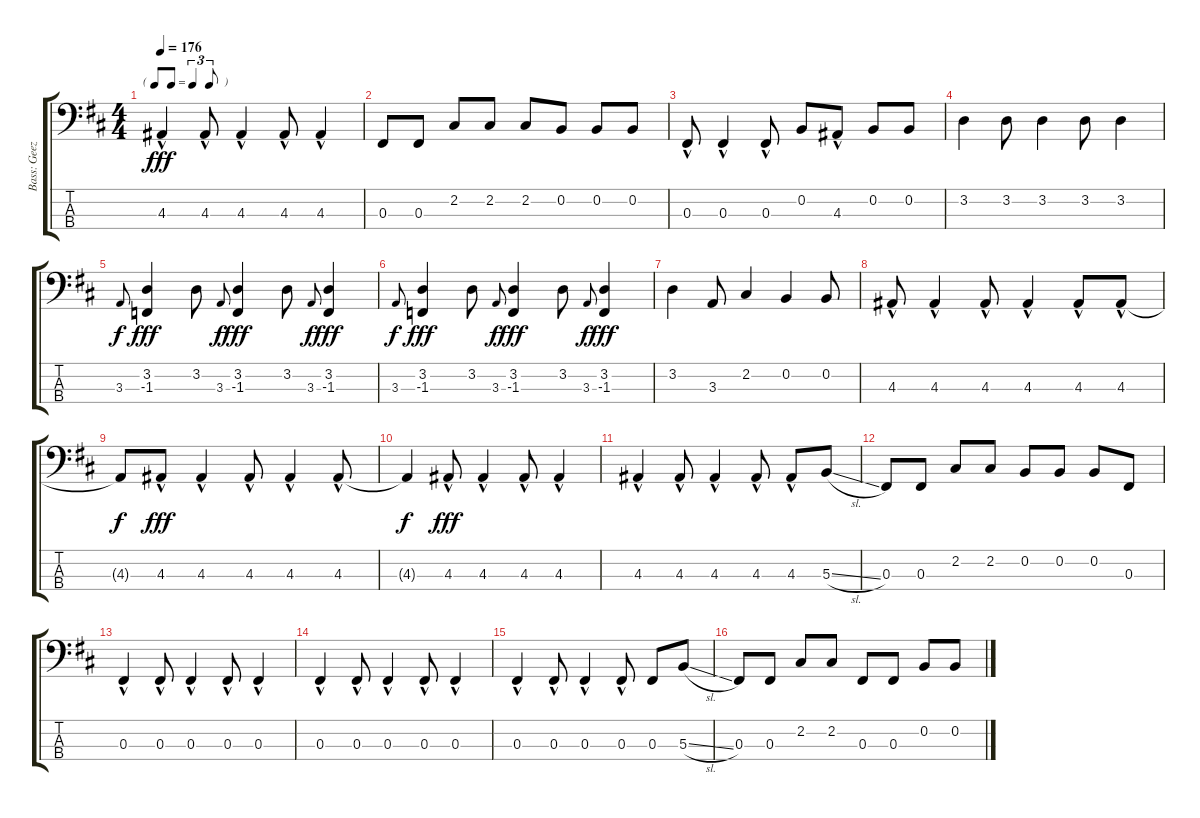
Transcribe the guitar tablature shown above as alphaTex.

\track ("Bass: Geezer" "Bass: Geez") {instrument electricbassfinger}
\staff {score tabs}
\tuning (E2 B1 Gb1 Db1) {hide}
\ts (4 4)
\tf triplet8th
\tempo 176
\clef f4
\ks d
4.3{hac}.4{dy fff} 4.3{hac}.8 4.3{hac}.4 4.3{hac}.8 4.3{hac}.4 |
0.3.8 0.3.8 2.2.8 2.2.8 2.2.8 0.2.8 0.2.8 0.2.8 |
0.3{hac}.8 0.3{hac}.4 0.3{hac}.8 0.2.8 4.3{hac}.8 0.2.8 0.2.8 |
3.2.4 3.2.8 3.2.4 3.2.8 3.2.4 |
3.3.8{gr onbeat dy f} (3.2 -1.3).4{dy fff} 3.2.8 3.3.8{gr onbeat dy f} (3.2 -1.3).4{dy fff} 3.2.8 3.3.8{gr onbeat dy f} (3.2 -1.3).4{dy fff} |
3.3.8{gr onbeat dy f} (3.2 -1.3).4{dy fff} 3.2.8 3.3.8{gr onbeat dy f} (3.2 -1.3).4{dy fff} 3.2.8 3.3.8{gr onbeat dy f} (3.2 -1.3).4{dy fff} |
3.2.4 3.3.8 2.2.4 0.2.4 0.2.8 |
4.3{hac}.8 4.3{hac}.4 4.3{hac}.8 4.3{hac}.4 4.3{hac}.8 4.3{hac}.8 |
4.3{t}.8{dy f} 4.3{hac}.8{dy fff} 4.3{hac}.4 4.3{hac}.8 4.3{hac}.4 4.3{hac}.8 |
4.3{t}.4{dy f} 4.3{hac}.8{dy fff} 4.3{hac}.4 4.3{hac}.8 4.3{hac}.4 |
4.3{hac}.4 4.3{hac}.8 4.3{hac}.4 4.3{hac}.8 4.3{hac}.8 5.3{sl}.8 |
0.3.8 0.3.8 2.2.8 2.2.8 0.2.8 0.2.8 0.2.8 0.3.8 |
0.3{hac}.4 0.3{hac}.8 0.3{hac}.4 0.3{hac}.8 0.3{hac}.4 |
0.3{hac}.4 0.3{hac}.8 0.3{hac}.4 0.3{hac}.8 0.3{hac}.4 |
0.3{hac}.4 0.3{hac}.8 0.3{hac}.4 0.3{hac}.8 0.3.8 5.3{sl}.8 |
0.3.8 0.3.8 2.2.8 2.2.8 0.3.8 0.3.8 0.2.8 0.2.8
